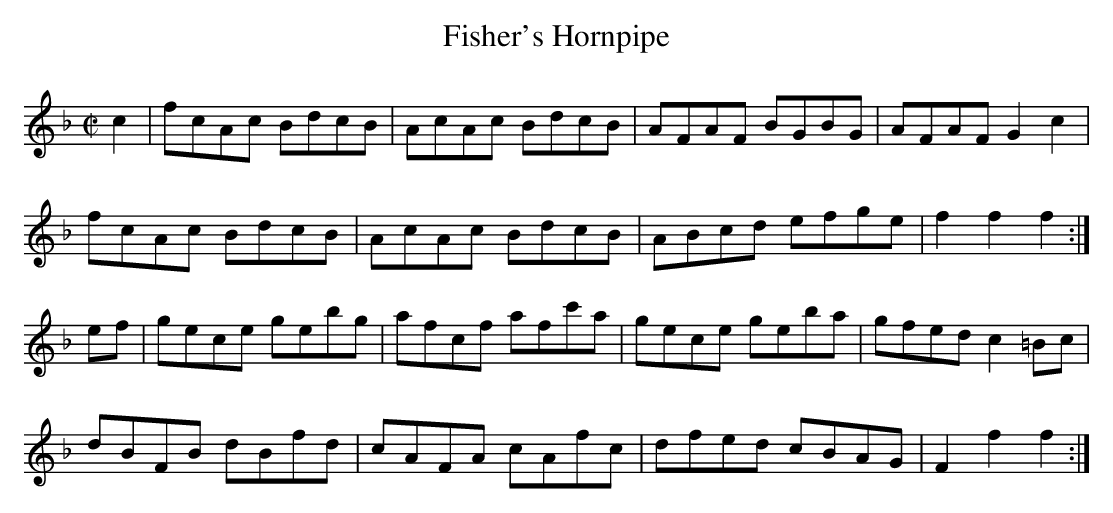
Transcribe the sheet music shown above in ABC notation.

X:1
T:Fisher's Hornpipe
M:C|
L:1/8
K:F
c2 | fcAc BdcB | AcAc BdcB | AFAF BGBG | AFAF G2c2 |
fcAc BdcB | AcAc BdcB | ABcd efge | f2 f2 f2 :|
ef | gece gebg | afcf afc'a | gece geba | gfed c2=Bc |
dBFB dBfd | cAFA cAfc | dfed cBAG | F2 f2 f2 :|
